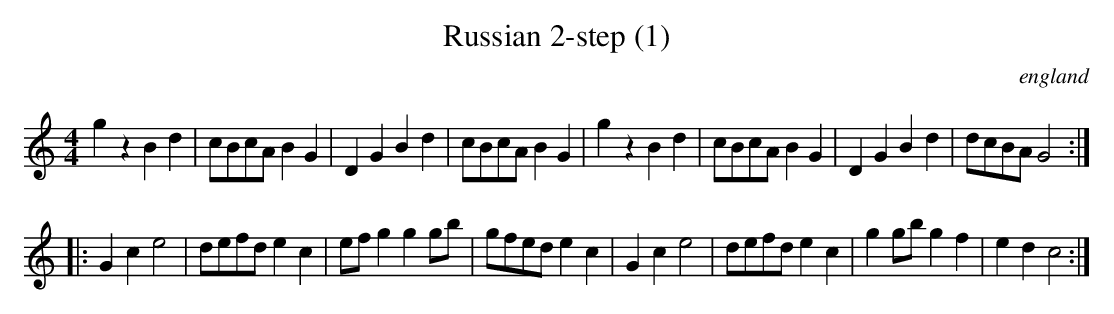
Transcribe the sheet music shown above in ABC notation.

X:1
T:Russian 2-step (1)
O:england
M:4/4
K:GMix
g2z2 B2d2 | cBcA B2G2 | D2G2B2d2 | cBcA B2G2 |\
g2z2 B2d2 | cBcA B2G2 | D2G2B2d2 | dcBA G4 :|
K:C
|:\
G2c2 e4 | defd e2c2 | efg2 g2gb | gfed e2c2 |\
G2c2 e4 | defd e2c2 | g2gb g2f2 | e2d2 c4 :|
